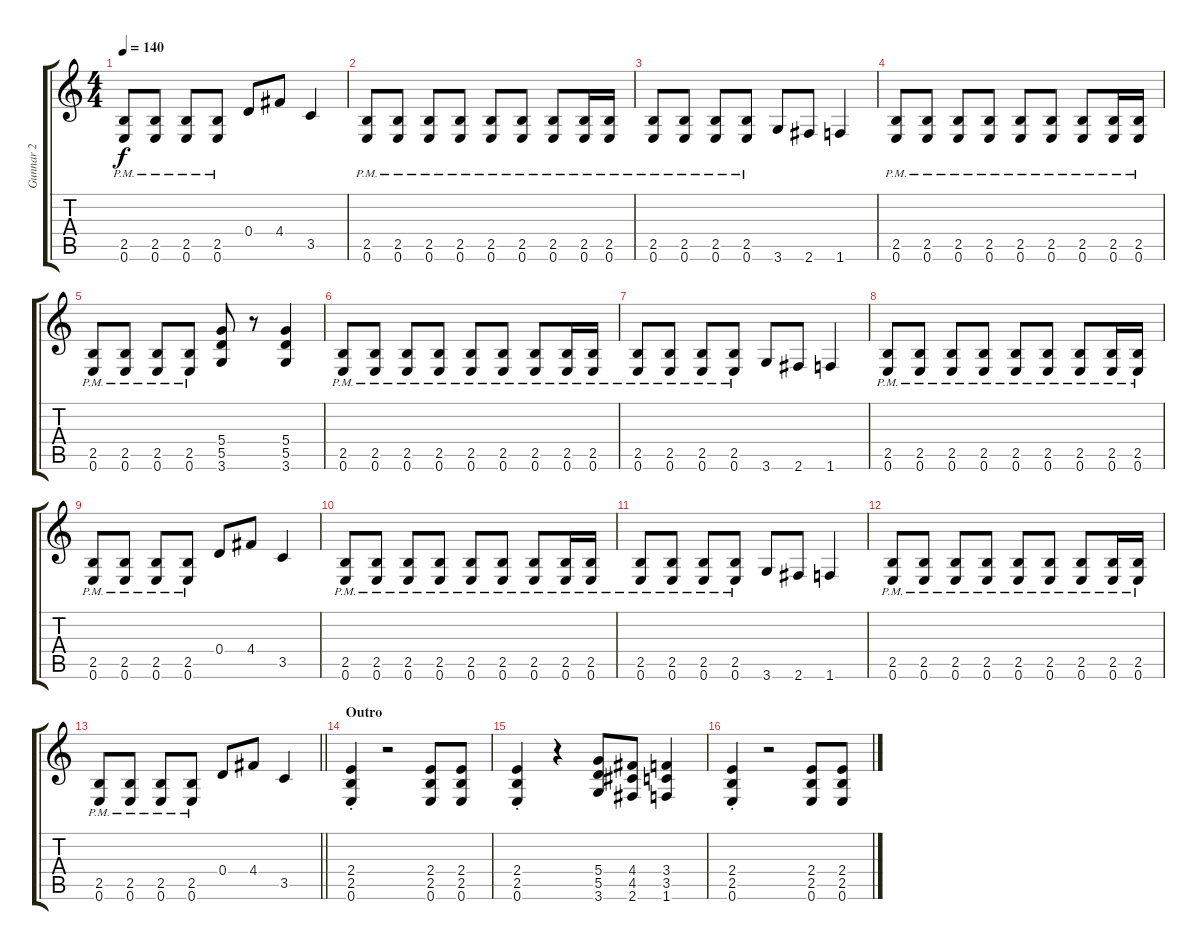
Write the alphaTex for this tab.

\track ("Gunnar 2" "Gunnar 2") {instrument distortionguitar}
\staff {score tabs}
\tuning (E4 B3 G3 D3 A2 E2) {hide}
\ts (4 4)
\tempo 140
\clef g2
\ks c
(2.5{pm} 0.6{pm}).8{dy f} (2.5{pm} 0.6{pm}).8 (2.5{pm} 0.6{pm}).8 (2.5{pm} 0.6{pm}).8 0.4.8 4.4.8 3.5.4 |
(2.5{pm} 0.6{pm}).8 (2.5{pm} 0.6{pm}).8 (2.5{pm} 0.6{pm}).8 (2.5{pm} 0.6{pm}).8 (2.5{pm} 0.6{pm}).8 (2.5{pm} 0.6{pm}).8 (2.5{pm} 0.6{pm}).8 (2.5{pm} 0.6{pm}).16 (2.5{pm} 0.6{pm}).16 |
(2.5{pm} 0.6{pm}).8 (2.5{pm} 0.6{pm}).8 (2.5{pm} 0.6{pm}).8 (2.5{pm} 0.6{pm}).8 3.6.8 2.6.8 1.6.4 |
(2.5{pm} 0.6{pm}).8 (2.5{pm} 0.6{pm}).8 (2.5{pm} 0.6{pm}).8 (2.5{pm} 0.6{pm}).8 (2.5{pm} 0.6{pm}).8 (2.5{pm} 0.6{pm}).8 (2.5{pm} 0.6{pm}).8 (2.5{pm} 0.6{pm}).16 (2.5{pm} 0.6{pm}).16 |
(2.5{pm} 0.6{pm}).8 (2.5{pm} 0.6{pm}).8 (2.5{pm} 0.6{pm}).8 (2.5{pm} 0.6{pm}).8 (5.4 5.5 3.6).8 r.8 (5.4 5.5 3.6).4 |
(2.5{pm} 0.6{pm}).8 (2.5{pm} 0.6{pm}).8 (2.5{pm} 0.6{pm}).8 (2.5{pm} 0.6{pm}).8 (2.5{pm} 0.6{pm}).8 (2.5{pm} 0.6{pm}).8 (2.5{pm} 0.6{pm}).8 (2.5{pm} 0.6{pm}).16 (2.5{pm} 0.6{pm}).16 |
(2.5{pm} 0.6{pm}).8 (2.5{pm} 0.6{pm}).8 (2.5{pm} 0.6{pm}).8 (2.5{pm} 0.6{pm}).8 3.6.8 2.6.8 1.6.4 |
(2.5{pm} 0.6{pm}).8 (2.5{pm} 0.6{pm}).8 (2.5{pm} 0.6{pm}).8 (2.5{pm} 0.6{pm}).8 (2.5{pm} 0.6{pm}).8 (2.5{pm} 0.6{pm}).8 (2.5{pm} 0.6{pm}).8 (2.5{pm} 0.6{pm}).16 (2.5{pm} 0.6{pm}).16 |
(2.5{pm} 0.6{pm}).8 (2.5{pm} 0.6{pm}).8 (2.5{pm} 0.6{pm}).8 (2.5{pm} 0.6{pm}).8 0.4.8 4.4.8 3.5.4 |
(2.5{pm} 0.6{pm}).8 (2.5{pm} 0.6{pm}).8 (2.5{pm} 0.6{pm}).8 (2.5{pm} 0.6{pm}).8 (2.5{pm} 0.6{pm}).8 (2.5{pm} 0.6{pm}).8 (2.5{pm} 0.6{pm}).8 (2.5{pm} 0.6{pm}).16 (2.5{pm} 0.6{pm}).16 |
(2.5{pm} 0.6{pm}).8 (2.5{pm} 0.6{pm}).8 (2.5{pm} 0.6{pm}).8 (2.5{pm} 0.6{pm}).8 3.6.8 2.6.8 1.6.4 |
(2.5{pm} 0.6{pm}).8 (2.5{pm} 0.6{pm}).8 (2.5{pm} 0.6{pm}).8 (2.5{pm} 0.6{pm}).8 (2.5{pm} 0.6{pm}).8 (2.5{pm} 0.6{pm}).8 (2.5{pm} 0.6{pm}).8 (2.5{pm} 0.6{pm}).16 (2.5{pm} 0.6{pm}).16 |
\barLineRight lightlight
(2.5{pm} 0.6{pm}).8 (2.5{pm} 0.6{pm}).8 (2.5{pm} 0.6{pm}).8 (2.5{pm} 0.6{pm}).8 0.4.8 4.4.8 3.5.4 |
\section ("" "Outro")
(2.4{st} 2.5{st} 0.6{st}).4 r.2 (2.4 2.5 0.6).8 (2.4 2.5 0.6).8 |
(2.4{st} 2.5{st} 0.6{st}).4 r.4 (5.4 5.5 3.6).8 (4.4 4.5 2.6).8 (3.4 3.5 1.6).4 |
(2.4{st} 2.5{st} 0.6{st}).4 r.2 (2.4 2.5 0.6).8 (2.4 2.5 0.6).8
